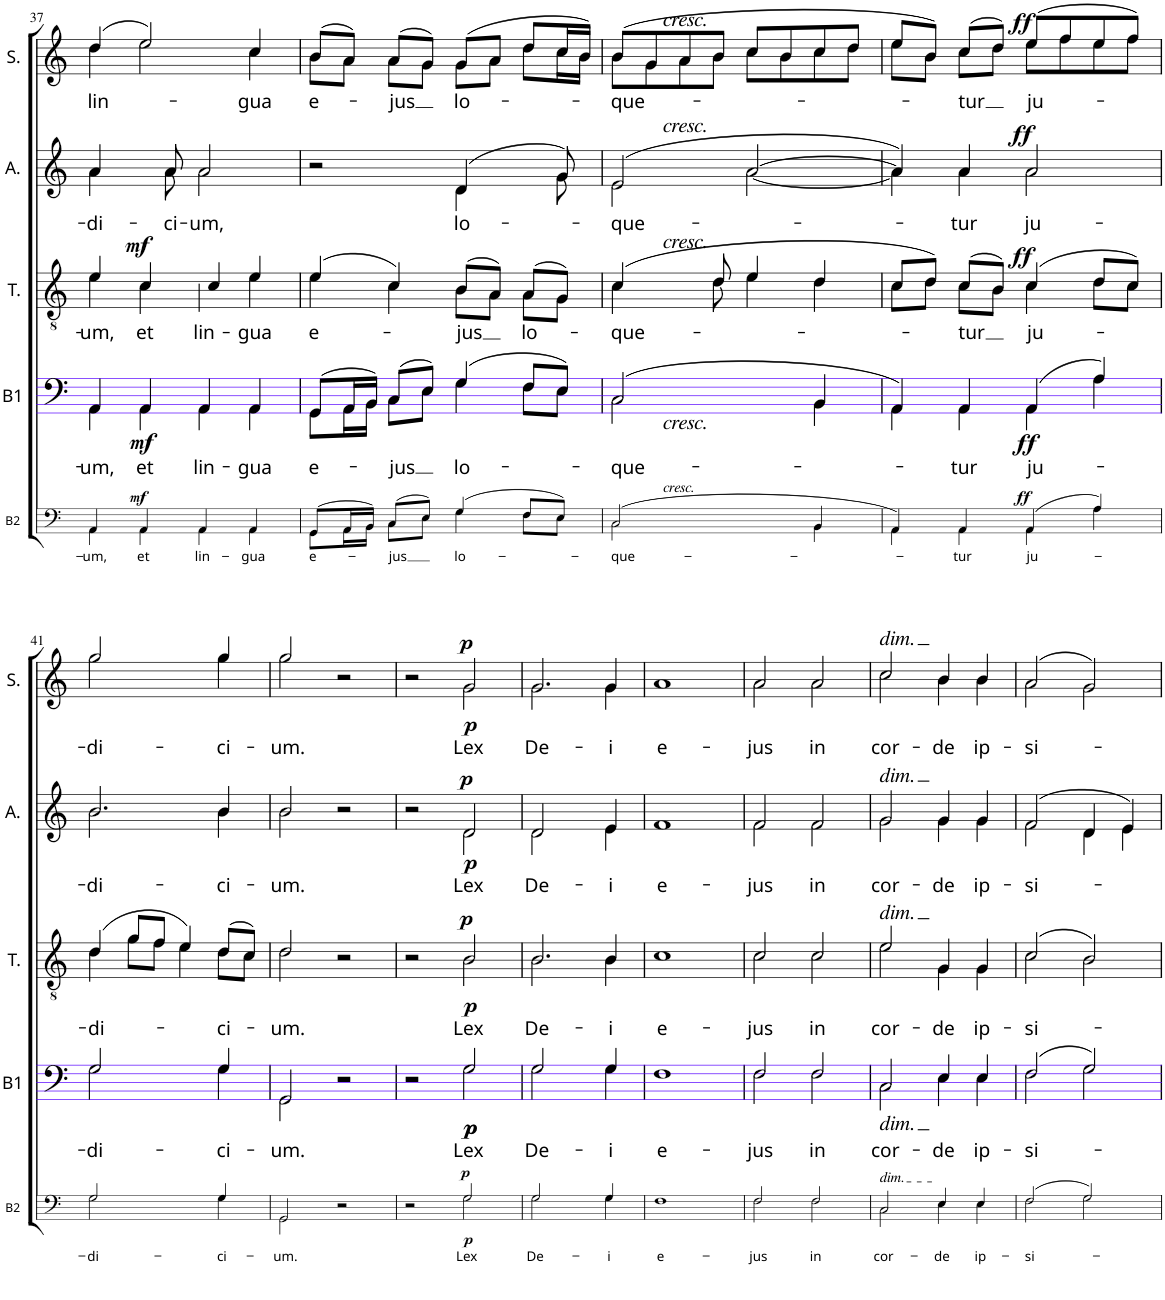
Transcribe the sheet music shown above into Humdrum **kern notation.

**kern	**text	**dynam	**kern	**text	**dynam	**kern	**text	**dynam	**kern	**text	**dynam	**kern	**text	**dynam
*part5	*part5	*part5	*part4	*part4	*part4	*part3	*part3	*part3	*part2	*part2	*part2	*part1	*part1	*part1
*staff5	*staff5	*staff5	*staff4	*staff4	*staff4	*staff3	*staff3	*staff3	*staff2	*staff2	*staff2	*staff1	*staff1	*staff1
*I"Basse 2	*	*	*I"Basse 1	*	*	*I"Ténor	*	*	*I"Alto	*	*	*I"Soprano	*	*
*I'B2	*	*	*I'B1	*	*	*I'T.	*	*	*I'A.	*	*	*I'S.	*	*
!!LO:PB:g=z
*clefF4	*	*	*clefF4	*	*	*clefGv2	*	*	*clefG2	*	*	*clefG2	*	*
*k[]	*	*	*k[]	*	*	*k[]	*	*	*k[]	*	*	*k[]	*	*
*M2/2	*	*	*M2/2	*	*	*M2/2	*	*	*M2/2	*	*	*M2/2	*	*
*met(c|)	*	*	*met(c|)	*	*	*met(c|)	*	*	*met(c|)	*	*	*met(c|)	*	*
=37	=37	=37	=37	=37	=37	=37	=37	=37	=37	=37	=37	=37	=37	=37
!	!LO:LY:b	!	!	!LO:LY:b	!	!	!LO:LY:b	!	!	!LO:LY:b	!	!	!LO:LY:b	!
*^	*	*	*^	*	*	*^	*	*	*^	*	*	*^	*	*
4AA/	4AA\	-um,	.	4AA/	4AA\	-um,	.	4e/	4e\	-um,	.	4.a/	4.a\	-di-	.	(4dd/	4dd\	lin-	.
!	!	!LO:LY:b	!LO:DY:a	!	!	!LO:LY:b	!LO:DY:b	!	!	!LO:LY:b	!LO:DY:a	!	!	!	!	!	!	!	!
4AA/	4AA\	et	mf	4AA/	4AA\	et	mf	4c/	4c\	et	mf	.	.	.	.	2ee/)	2ee\	.	.
!	!	!	!	!	!	!	!	!	!	!	!	!	!	!LO:LY:b	!	!	!	!	!
.	.	.	.	.	.	.	.	.	.	.	.	8a/	8a\	-ci-	.	.	.	.	.
!	!	!LO:LY:b	!	!	!	!LO:LY:b	!	!	!	!LO:LY:b	!	!	!	!LO:LY:b	!	!	!	!	!
4AA/	4AA\	lin-	.	4AA/	4AA\	lin-	.	4c/	4d\	lin-	.	2a/	2a\	-um,	.	.	.	.	.
!	!	!LO:LY:b	!	!	!	!LO:LY:b	!	!	!	!LO:LY:b	!	!	!	!	!	!	!	!LO:LY:b	!
4AA/	4AA\	-gua	.	4AA/	4AA\	-gua	.	4e/	4e\	-gua	.	.	.	.	.	4cc/	4cc\	-gua	.
=38	=38	=38	=38	=38	=38	=38	=38	=38	=38	=38	=38	=38	=38	=38	=38	=38	=38	=38	=38
!	!	!LO:LY:b	!	!	!	!LO:LY:b	!	!	!	!LO:LY:b	!	!	!	!	!	!	!	!LO:LY:b	!
(8GG/L	8GG\L	e-	.	(8GG/L	8GG\L	e-	.	(4e/	4e\	e-	.	2r	2ryy	.	.	(8b/L	8b\L	e-	.
16AA/L	16AA\L	.	.	16AA/L	16AA\L	.	.	.	.	.	.	.	.	.	.	8a/J)	8a\J	.	.
16BB/JJ)	16BB\JJ	.	.	16BB/JJ)	16BB\JJ	.	.	.	.	.	.	.	.	.	.	.	.	.	.
!	!	!LO:LY:b	!	!	!	!LO:LY:b	!	!	!	!	!	!	!	!	!	!	!	!LO:LY:b	!
(8C/L	8C\L	-jus	.	(8C/L	8C\L	-jus	.	4c/)	4c\	.	.	.	.	.	.	(8a/L	8a\L	-jus	.
8E/J)	8E\J	.	.	8E/J)	8E\J	.	.	.	.	.	.	.	.	.	.	8g/J)	8g\J	.	.
!	!	!LO:LY:b	!	!	!	!LO:LY:b	!	!	!	!LO:LY:b	!	!	!	!LO:LY:b	!	!	!	!LO:LY:b	!
(4G/	4G\	lo-	.	(4G/	4G\	lo-	.	(8B/L	8B\L	-jus	.	(4.d/	4.d\	lo-	.	(8g/L	8g\L	lo-	.
.	.	.	.	.	.	.	.	8A/J)	8A\J	.	.	.	.	.	.	8a/J	8a\J	.	.
!	!	!	!	!	!	!	!	!	!	!LO:LY:b	!	!	!	!	!	!	!	!	!
8F/L	8F\L	.	.	8F/L	8F\L	.	.	(8A/L	8A\L	lo-	.	.	.	.	.	8dd/L	8dd\L	.	.
8E/J)	8E\J	.	.	8E/J)	8E\J	.	.	8G/J)	8G\J	.	.	8g/)	8g\	.	.	16cc/L	16cc\L	.	.
.	.	.	.	.	.	.	.	.	.	.	.	.	.	.	.	16b/JJ)	16b\JJ	.	.
=39	=39	=39	=39	=39	=39	=39	=39	=39	=39	=39	=39	=39	=39	=39	=39	=39	=39	=39	=39
!	!	!	!	!	!	!	!	!	!	!	!	!	!	!	!	!LO:TX:a:i:t=cresc.	!	!	!
!	!	!	!	!	!	!	!	!	!	!	!	!LO:TX:a:i:t=cresc.	!	!	!	!	!	!	!
!	!	!	!	!	!	!	!	!LO:TX:a:i:t=cresc.	!	!	!	!	!	!	!	!	!	!	!
!	!	!	!	!LO:TX:b:i:t=cresc.	!	!	!	!	!	!	!	!	!	!	!	!	!	!	!
!LO:TX:a:i:t=cresc.	!	!	!	!	!	!	!	!	!	!	!	!	!	!	!	!	!	!	!
!	!	!LO:LY:b	!	!	!	!LO:LY:b	!	!	!	!LO:LY:b	!	!	!	!LO:LY:b	!	!	!	!LO:LY:b	!
(2.C/	2.C\	-que-	.	(2.C/	2.C\	-que-	.	(4.c/	4.c\	-que-	.	(2e/	2e\	-que-	.	(8b/L	8b\L	-que-	.
.	.	.	.	.	.	.	.	.	.	.	.	.	.	.	.	8g/	8g\	.	.
.	.	.	.	.	.	.	.	.	.	.	.	.	.	.	.	8a/	8a\	.	.
.	.	.	.	.	.	.	.	8d/	8d\	.	.	.	.	.	.	8b/J	8b\J	.	.
.	.	.	.	.	.	.	.	4e/	4e\	.	.	[2a/	[2a\	.	.	8cc/L	8cc\L	.	.
.	.	.	.	.	.	.	.	.	.	.	.	.	.	.	.	8b/	8b\	.	.
4BB/	4BB\	.	.	4BB/	4BB\	.	.	4d/	4d\	.	.	.	.	.	.	8cc/	8cc\	.	.
.	.	.	.	.	.	.	.	.	.	.	.	.	.	.	.	8dd/J	8dd\J	.	.
=40	=40	=40	=40	=40	=40	=40	=40	=40	=40	=40	=40	=40	=40	=40	=40	=40	=40	=40	=40
4AA/)	4AA\	.	.	4AA/)	4AA\	.	.	8c/L	8c\L	.	.	4a/])	4a\]	.	.	8ee/L	8ee\L	.	.
.	.	.	.	.	.	.	.	8d/J)	8d\J	.	.	.	.	.	.	8b/J)	8b\J	.	.
!	!	!LO:LY:b	!	!	!	!LO:LY:b	!	!	!	!LO:LY:b	!	!	!	!LO:LY:b	!	!	!	!LO:LY:b	!
4AA/	4AA\	-tur	.	4AA/	4AA\	-tur	.	(8c/L	8c\L	-tur	.	4a/	4a\	-tur	.	(8cc/L	8cc\L	-tur	.
.	.	.	.	.	.	.	.	8B/J)	8B\J	.	.	.	.	.	.	8dd/J)	8dd\J	.	.
!	!	!LO:LY:b	!LO:DY:a	!	!	!LO:LY:b	!LO:DY:b	!	!	!LO:LY:b	!LO:DY:a	!	!	!LO:LY:b	!LO:DY:a	!	!	!LO:LY:b	!LO:DY:a
(4AA/	4AA\	ju-	ff	(4AA/	4AA\	ju-	ff	(4c/	4c\	ju-	ff	2a/	2a\	ju-	ff	(8ee/L	8ee\L	ju-	ff
.	.	.	.	.	.	.	.	.	.	.	.	.	.	.	.	8ff/	8ff\	.	.
4A/)	4A\	.	.	4A/)	4A\	.	.	8d/L	8d\L	.	.	.	.	.	.	8ee/	8ee\	.	.
.	.	.	.	.	.	.	.	8c/J)	8c\J	.	.	.	.	.	.	8ff/J)	8ff\J	.	.
!!LO:LB:g=z	!!
=41	=41	=41	=41	=41	=41	=41	=41	=41	=41	=41	=41	=41	=41	=41	=41	=41	=41	=41	=41
!	!	!LO:LY:b	!	!	!	!LO:LY:b	!	!	!	!LO:LY:b	!	!	!	!LO:LY:b	!	!	!	!LO:LY:b	!
2.G/	2.G\	-di-	.	2.G/	2.G\	-di-	.	(4d/	4d\	-di-	.	2.b/	2.b\	-di-	.	2.gg/	2.gg\	-di-	.
.	.	.	.	.	.	.	.	8g/L	8g\L	.	.	.	.	.	.	.	.	.	.
.	.	.	.	.	.	.	.	8f/J	8f\J	.	.	.	.	.	.	.	.	.	.
.	.	.	.	.	.	.	.	4e/)	4e\	.	.	.	.	.	.	.	.	.	.
!	!	!LO:LY:b	!	!	!	!LO:LY:b	!	!	!	!LO:LY:b	!	!	!	!LO:LY:b	!	!	!	!LO:LY:b	!
4G/	4G\	-ci-	.	4G/	4G\	-ci-	.	(8d/L	8d\L	-ci-	.	4b/	4b\	-ci-	.	4gg/	4gg\	-ci-	.
.	.	.	.	.	.	.	.	8c/J)	8c\J	.	.	.	.	.	.	.	.	.	.
=42	=42	=42	=42	=42	=42	=42	=42	=42	=42	=42	=42	=42	=42	=42	=42	=42	=42	=42	=42
!	!	!LO:LY:b	!	!	!	!LO:LY:b	!	!	!	!LO:LY:b	!	!	!	!LO:LY:b	!	!	!	!LO:LY:b	!
2GG/	2GG\	-um.	.	2GG/	2GG\	-um.	.	2d/	2d\	-um.	.	2b/	2b\	-um.	.	2gg/	2gg\	-um.	.
2r	2ryy	.	.	2r	2ryy	.	.	2r	2ryy	.	.	2r	2ryy	.	.	2r	2ryy	.	.
=43	=43	=43	=43	=43	=43	=43	=43	=43	=43	=43	=43	=43	=43	=43	=43	=43	=43	=43	=43
2r	2ryy	.	.	2r	2ryy	.	.	2r	2ryy	.	.	2r	2ryy	.	.	2r	2ryy	.	.
!	!	!LO:LY:b	!LO:DY:a	!	!	!LO:LY:b	!	!	!	!LO:LY:b	!	!	!	!LO:LY:b	!	!	!	!LO:LY:b	!
!	!	!	!LO:DY:n=1:b	!	!	!	!LO:DY:b	!	!	!	!	!	!	!	!	!	!	!	!
!	!	!	!	!	!	!	!LO:DY:n=1:b	!	!	!	!LO:DY:a	!	!	!	!	!	!	!	!
!	!	!	!	!	!	!	!	!	!	!	!LO:DY:n=1:b	!	!	!	!LO:DY:a	!	!	!	!
!	!	!	!	!	!	!	!	!	!	!	!	!	!	!	!LO:DY:n=1:b	!	!	!	!LO:DY:a
!	!	!	!	!	!	!	!	!	!	!	!	!	!	!	!	!	!	!	!LO:DY:n=1:b
2G/	2G\	Lex	p p	2G/	2G\	Lex	p p	2B/	2B\	Lex	p p	2d/	2d\	Lex	p p	2g/	2g\	Lex	p p
=44	=44	=44	=44	=44	=44	=44	=44	=44	=44	=44	=44	=44	=44	=44	=44	=44	=44	=44	=44
!	!	!LO:LY:b	!	!	!	!LO:LY:b	!	!	!	!LO:LY:b	!	!	!	!LO:LY:b	!	!	!	!LO:LY:b	!
2.G/	2.G\	De-	.	2.G/	2.G\	De-	.	2.B/	2.B\	De-	.	2.d/	2.d\	De-	.	2.g/	2.g\	De-	.
!	!	!LO:LY:b	!	!	!	!LO:LY:b	!	!	!	!LO:LY:b	!	!	!	!LO:LY:b	!	!	!	!LO:LY:b	!
4G/	4G\	-i	.	4G/	4G\	-i	.	4B/	4B\	-i	.	4e/	4e\	-i	.	4g/	4g\	-i	.
=45	=45	=45	=45	=45	=45	=45	=45	=45	=45	=45	=45	=45	=45	=45	=45	=45	=45	=45	=45
!	!	!LO:LY:b	!	!	!	!LO:LY:b	!	!	!	!LO:LY:b	!	!	!	!LO:LY:b	!	!	!	!LO:LY:b	!
1F	1F	e-	.	1F	1F	e-	.	1c	1c	e-	.	1f	1f	e-	.	1a	1a	e-	.
=46	=46	=46	=46	=46	=46	=46	=46	=46	=46	=46	=46	=46	=46	=46	=46	=46	=46	=46	=46
!	!	!LO:LY:b	!	!	!	!LO:LY:b	!	!	!	!LO:LY:b	!	!	!	!LO:LY:b	!	!	!	!LO:LY:b	!
2F/	2F\	-jus	.	2F/	2F\	-jus	.	2c/	2c\	-jus	.	2f/	2f\	-jus	.	2a/	2a\	-jus	.
!	!	!LO:LY:b	!	!	!	!LO:LY:b	!	!	!	!LO:LY:b	!	!	!	!LO:LY:b	!	!	!	!LO:LY:b	!
2F/	2F\	in	.	2F/	2F\	in	.	2c/	2c\	in	.	2f/	2f\	in	.	2a/	2a\	in	.
=47	=47	=47	=47	=47	=47	=47	=47	=47	=47	=47	=47	=47	=47	=47	=47	=47	=47	=47	=47
!	!	!	!	!	!	!	!	!	!	!	!	!	!	!	!	!LO:TX:a:i:t=dim.	!	!	!
!	!	!	!	!	!	!	!	!	!	!	!	!LO:TX:a:i:t=dim.	!	!	!	!	!	!	!
!	!	!	!	!	!	!	!	!LO:TX:a:i:t=dim.	!	!	!	!	!	!	!	!	!	!	!
!	!	!	!	!LO:TX:b:i:t=dim.	!	!	!	!	!	!	!	!	!	!	!	!	!	!	!
!LO:TX:a:i:t=dim.	!	!	!	!	!	!	!	!	!	!	!	!	!	!	!	!	!	!	!
!	!	!LO:LY:b	!	!	!	!LO:LY:b	!	!	!	!LO:LY:b	!	!	!	!LO:LY:b	!	!	!	!LO:LY:b	!
2C/	2C\	cor-	.	2C/	2C\	cor-	.	2e/	2e\	cor-	.	2g/	2g\	cor-	.	2cc/	2cc\	cor-	.
!	!	!LO:LY:b	!	!	!	!LO:LY:b	!	!	!	!LO:LY:b	!	!	!	!LO:LY:b	!	!	!	!LO:LY:b	!
4E/	4E\	-de	.	4E/	4E\	-de	.	4G/	4G\	-de	.	4g/	4g\	-de	.	4b/	4b\	-de	.
!	!	!LO:LY:b	!	!	!	!LO:LY:b	!	!	!	!LO:LY:b	!	!	!	!LO:LY:b	!	!	!	!LO:LY:b	!
4E/	4E\	ip-	.	4E/	4E\	ip-	.	4G/	4G\	ip-	.	4g/	4g\	ip-	.	4b/	4b\	ip-	.
=48	=48	=48	=48	=48	=48	=48	=48	=48	=48	=48	=48	=48	=48	=48	=48	=48	=48	=48	=48
!	!	!LO:LY:b	!	!	!	!LO:LY:b	!	!	!	!LO:LY:b	!	!	!	!LO:LY:b	!	!	!	!LO:LY:b	!
(2F/	2F\	-si-	.	(2F/	2F\	-si-	.	(2c/	2c\	-si-	.	(2f/	2f\	-si-	.	(2a/	2a\	-si-	.
2G/)	2G\	.	.	2G/)	2G\	.	.	2B/)	2B\	.	.	4d/	4d\	.	.	2g/)	2g\	.	.
.	.	.	.	.	.	.	.	.	.	.	.	4e/)	4e\	.	.	.	.	.	.
*v	*v	*	*	*	*	*	*	*v	*v	*	*	*v	*v	*	*	*v	*v	*	*
*	*	*	*v	*v	*	*	*	*	*	*	*	*	*	*	*
=	=	=	=	=	=	=	=	=	=	=	=	=	=	=
*-	*-	*-	*-	*-	*-	*-	*-	*-	*-	*-	*-	*-	*-	*-
